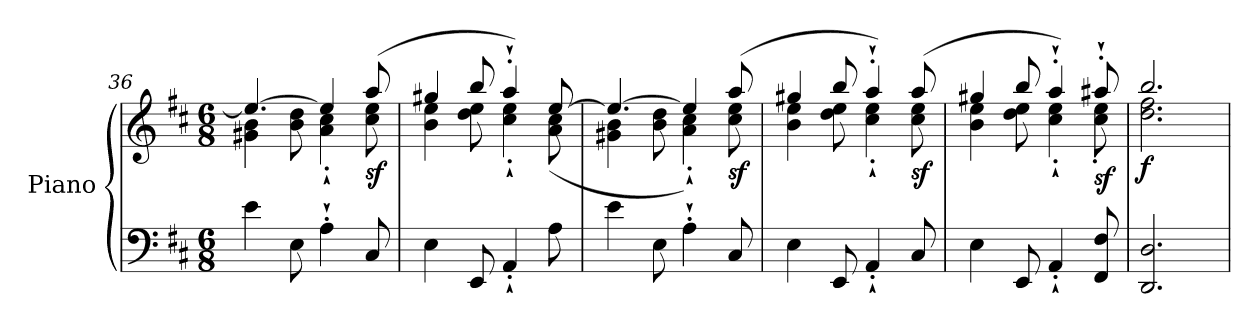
**kern	**kern	**dynam
*part1	*part1	*part1
*staff2	*staff1	*staff1/2
*I"Piano	*	*
*I'Pno	*	*
*clefF4	*clefG2	*
*k[f#c#]	*k[f#c#]	*
*D:	*D:	*
*M6/8	*M6/8	*
=36	=36	=36
*	*^	*
4e\	4.ee/_	4g#X\ 4b\	.
8E\	.	8b\ 8dd\	.
4A'`\	4ee/]	4a\'` 4cc#\'`	.
!	!	!	!LO:DY:b
8C#/	(>8aa/	8cc#\ 8ee\	sf
=37	=37	=37	=37
4E\	4gg#X/	4b\ 4ee\	.
8EE/	8bb/	8dd\ 8ee\	.
4AA'`/	4aa'`/)	4cc#\'` 4ee\'`	.
8A\	[8ee/	(<8a\ 8cc#\	.
=38	=38	=38	=38
4e\	4.ee/_	4g#X\ 4b\	.
8E\	.	8b\ 8dd\	.
4A'`\	4ee/]	4a\'` 4cc#\'`)	.
!	!	!	!LO:DY:b
8C#/	(>8aa/	8cc#\ 8ee\	sf
=39	=39	=39	=39
4E\	4gg#X/	4b\ 4ee\	.
8EE/	8bb/	8dd\ 8ee\	.
4AA'`/	4aa'`/)	4cc#\'` 4ee\'`	.
!	!	!	!LO:DY:b
8C#/	(>8aa/	8cc#\ 8ee\	sf
=40	=40	=40	=40
4E\	4gg#X/	4b\ 4ee\	.
8EE/	8bb/	8dd\ 8ee\	.
4AA'`/	4aa'`/)	4cc#\'` 4ee\'`	.
!	!	!	!LO:DY:b
8FF#/ 8F#/	8aa#X'`/	8cc#\' 8ee\'	sf
!!LO:LB:g=z	!!
=41	=41	=41	=41
!	!	!	!LO:DY:b
2.DD/ 2.D/	2.bb/	2.dd\ 2.ff#\	f
*	*v	*v	*
=	=	=
*-	*-	*-
